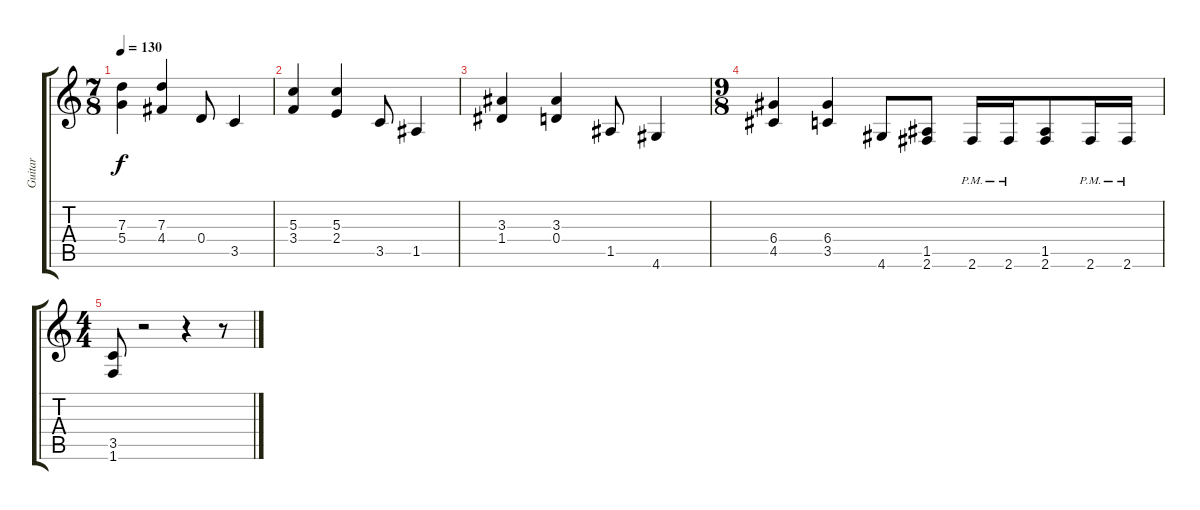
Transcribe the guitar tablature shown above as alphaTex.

\track ("Guitar" "Guitar") {instrument distortionguitar}
\staff {score tabs}
\tuning (E4 B3 G3 D3 A2 E2) {hide}
\ts (7 8)
\tempo 130
\clef g2
\ks c
(7.3 5.4).4{dy f} (7.3 4.4).4 0.4.8 3.5.4 |
(5.3 3.4).4 (5.3 2.4).4 3.5.8 1.5.4 |
(3.3 1.4).4 (3.3 0.4).4 1.5.8 4.6.4 |
\ts (9 8)
(6.4 4.5).4 (6.4 3.5).4 4.6.8 (1.5 2.6).8 2.6{pm}.16 2.6{pm}.16 (1.5 2.6).8 2.6{pm}.16 2.6{pm}.16 |
\ts (4 4)
(3.5 1.6).8 r.2 r.4 r.8
